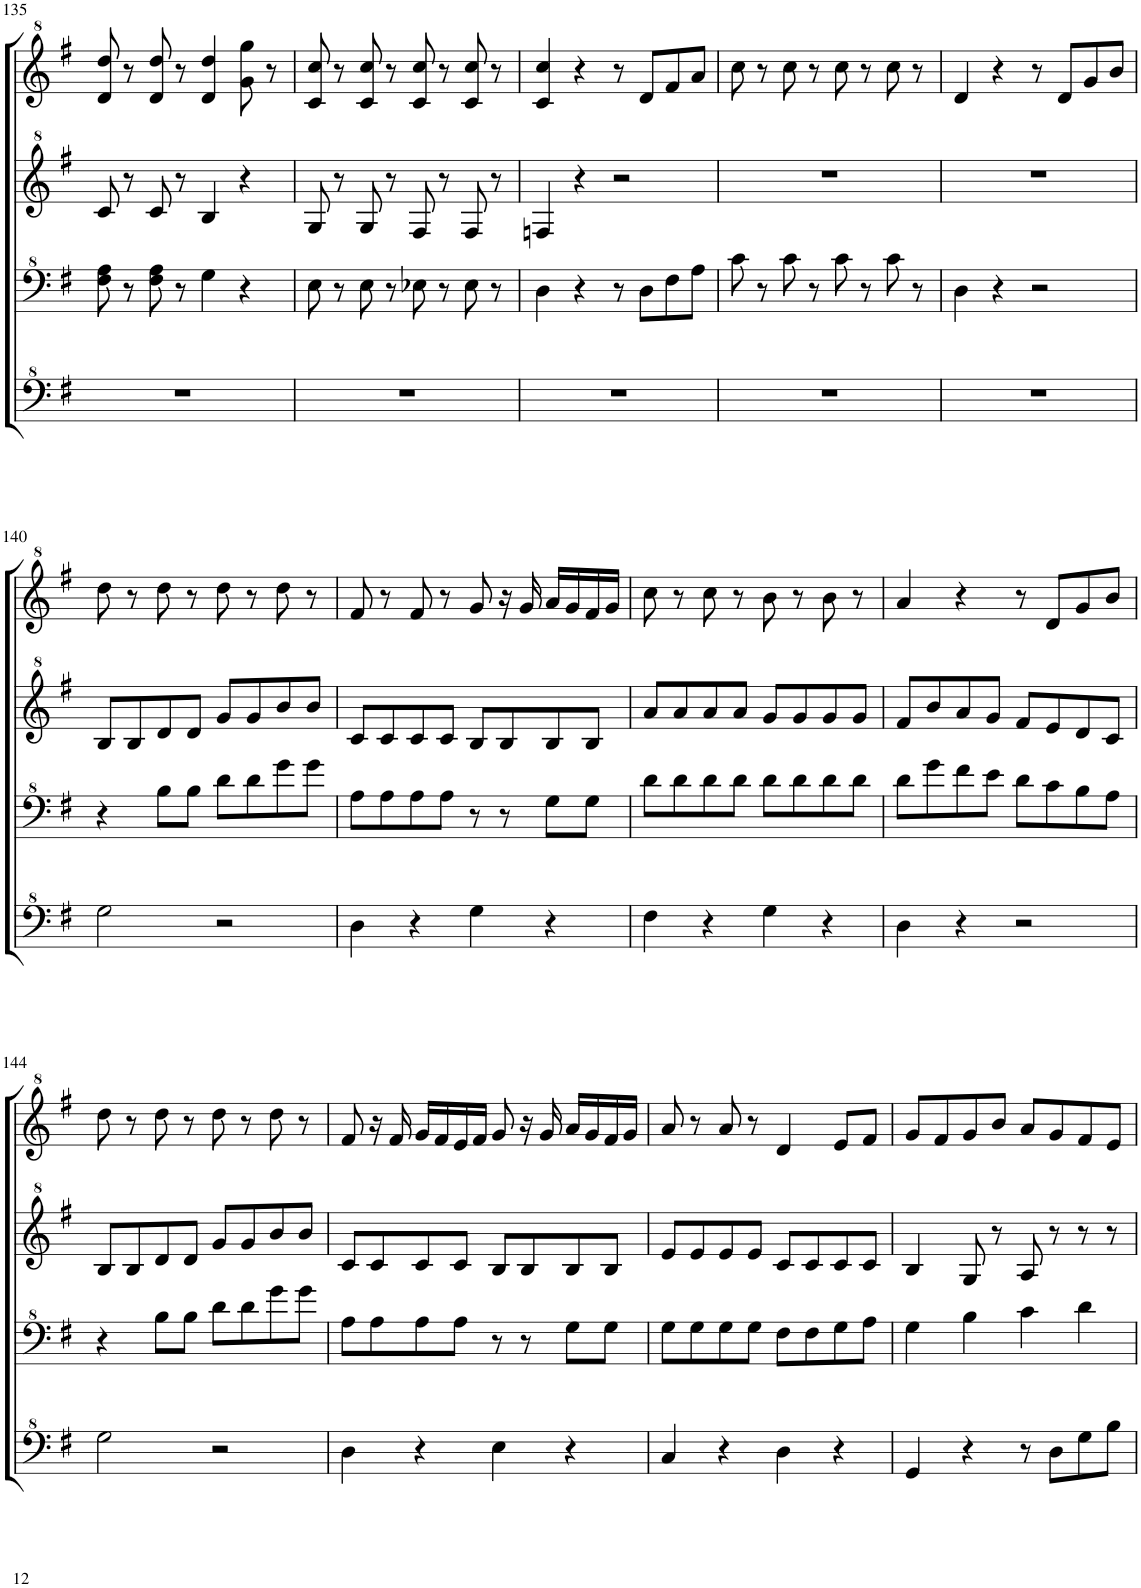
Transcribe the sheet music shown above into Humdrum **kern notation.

**kern	**kern	**kern	**kern
*part1	*part1	*part1	*part1
*staff4	*staff3	*staff2	*staff1
*I"Model III	*	*	*
!!LO:PB:g=z
*clefF^4	*clefF^4	*clefG^2	*clefG^2
*k[f#]	*k[f#]	*k[f#]	*k[f#]
*M2/2	*M2/2	*M2/2	*M2/2
*met(c|)	*met(c|)	*met(c|)	*met(c|)
=135	=135	=135	=135
1r	8f#\ 8a\	8cc/	8dd/ 8ddd/
.	8r	8r	8r
.	8f#\ 8a\	8cc/	8dd/ 8ddd/
.	8r	8r	8r
.	4g\	4b/	4dd/ 4ddd/
.	4r	4r	8gg\ 8ggg\
.	.	.	8r
=136	=136	=136	=136
1r	8e\	8g/	8cc/ 8ccc/
.	8r	8r	8r
.	8e\	8g/	8cc/ 8ccc/
.	8r	8r	8r
.	8e-X\	8f#/	8cc/ 8ccc/
.	8r	8r	8r
.	8e-\	8f#/	8cc/ 8ccc/
.	8r	8r	8r
=137	=137	=137	=137
1r	4d\	4fn/	4cc/ 4ccc/
.	4r	4r	4r
.	8r	2r	8r
.	8d\L	.	8dd/L
.	8f#\	.	8ff#/
.	8a\J	.	8aa/J
=138	=138	=138	=138
1r	8cc\	1r	8ccc\
.	8r	.	8r
.	8cc\	.	8ccc\
.	8r	.	8r
.	8cc\	.	8ccc\
.	8r	.	8r
.	8cc\	.	8ccc\
.	8r	.	8r
=139	=139	=139	=139
1r	4d\	1r	4dd/
.	4r	.	4r
.	2r	.	8r
.	.	.	8dd/L
.	.	.	8gg/
.	.	.	8bb/J
!!LO:LB:g=z
=140	=140	=140	=140
2g\	4r	8b/L	8ddd\
.	.	8b/	8r
.	8b\L	8dd/	8ddd\
.	8b\J	8dd/J	8r
2r	8dd\L	8gg/L	8ddd\
.	8dd\	8gg/	8r
.	8gg\	8bb/	8ddd\
.	8gg\J	8bb/J	8r
=141	=141	=141	=141
4d\	8a\L	8cc/L	8ff#/
.	8a\	8cc/	8r
4r	8a\	8cc/	8ff#/
.	8a\J	8cc/J	8r
4g\	8r	8b/L	8gg/
.	8r	8b/	16r
.	.	.	16gg/
4r	8g\L	8b/	16aa/LL
.	.	.	16gg/
.	8g\J	8b/J	16ff#/
.	.	.	16gg/JJ
=142	=142	=142	=142
4f#\	8dd\L	8aa/L	8ccc\
.	8dd\	8aa/	8r
4r	8dd\	8aa/	8ccc\
.	8dd\J	8aa/J	8r
4g\	8dd\L	8gg/L	8bb\
.	8dd\	8gg/	8r
4r	8dd\	8gg/	8bb\
.	8dd\J	8gg/J	8r
=143	=143	=143	=143
4d\	8dd\L	8ff#/L	4aa/
.	8gg\	8bb/	.
4r	8ff#\	8aa/	4r
.	8ee\J	8gg/J	.
2r	8dd\L	8ff#/L	8r
.	8cc\	8ee/	8dd/L
.	8b\	8dd/	8gg/
.	8a\J	8cc/J	8bb/J
!!LO:LB:g=z
=144	=144	=144	=144
2g\	4r	8b/L	8ddd\
.	.	8b/	8r
.	8b\L	8dd/	8ddd\
.	8b\J	8dd/J	8r
2r	8dd\L	8gg/L	8ddd\
.	8dd\	8gg/	8r
.	8gg\	8bb/	8ddd\
.	8gg\J	8bb/J	8r
=145	=145	=145	=145
4d\	8a\L	8cc/L	8ff#/
.	8a\	8cc/	16r
.	.	.	16ff#/
4r	8a\	8cc/	16gg/LL
.	.	.	16ff#/
.	8a\J	8cc/J	16ee/
.	.	.	16ff#/JJ
4e\	8r	8b/L	8gg/
.	8r	8b/	16r
.	.	.	16gg/
4r	8g\L	8b/	16aa/LL
.	.	.	16gg/
.	8g\J	8b/J	16ff#/
.	.	.	16gg/JJ
=146	=146	=146	=146
4c/	8g\L	8ee/L	8aa/
.	8g\	8ee/	8r
4r	8g\	8ee/	8aa/
.	8g\J	8ee/J	8r
4d\	8f#\L	8cc/L	4dd/
.	8f#\	8cc/	.
4r	8g\	8cc/	8ee/L
.	8a\J	8cc/J	8ff#/J
=147	=147	=147	=147
4G/	4g\	4b/	8gg/L
.	.	.	8ff#/
4r	4b\	8g/	8gg/
.	.	8r	8bb/J
8r	4cc\	8a/	8aa/L
8d\L	.	8r	8gg/
8g\	4dd\	8r	8ff#/
8b\J	.	8r	8ee/J
=	=	=	=
*-	*-	*-	*-
